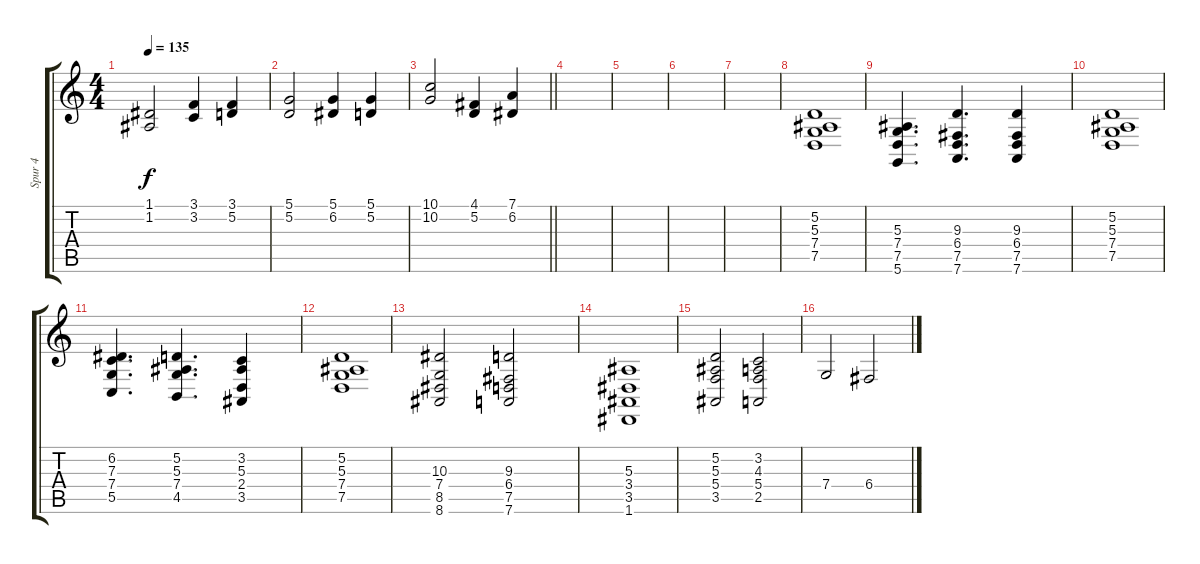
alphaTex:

\track ("Spur 4" "Spur 4") {instrument choiraahs}
\staff {score tabs}
\tuning (D4 A3 F3 C3 G2 D2) {hide}
\ts (4 4)
\tempo 135
\clef g2
\ks c
(1.1 1.2).2{dy f} (3.1 3.2).4 (3.1 5.2).4 |
(5.1 5.2).2 (5.1 6.2).4 (5.1 5.2).4 |
\barLineRight lightlight
(10.1 10.2).2 (4.1 5.2).4 (7.1 6.2).4 |
|
|
|
|
(5.2 5.3 7.4 7.5).1 |
(5.3 7.4 7.5 5.6).4{d} (9.3 6.4 7.5 7.6).4{d} (9.3 6.4 7.5 7.6).4 |
(5.2 5.3 7.4 7.5).1 |
(6.2 7.3 7.4 5.5).4{d} (5.2 5.3 7.4 4.5).4{d} (3.2 5.3 2.4 3.5).4 |
(5.2 5.3 7.4 7.5).1 |
(10.3 7.4 8.5 8.6).2 (9.3 6.4 7.5 7.6).2 |
(5.3 3.4 3.5 1.6).1 |
(5.2 5.3 5.4 3.5).2 (3.2 4.3 5.4 2.5).2 |
7.4.2 6.4.2
